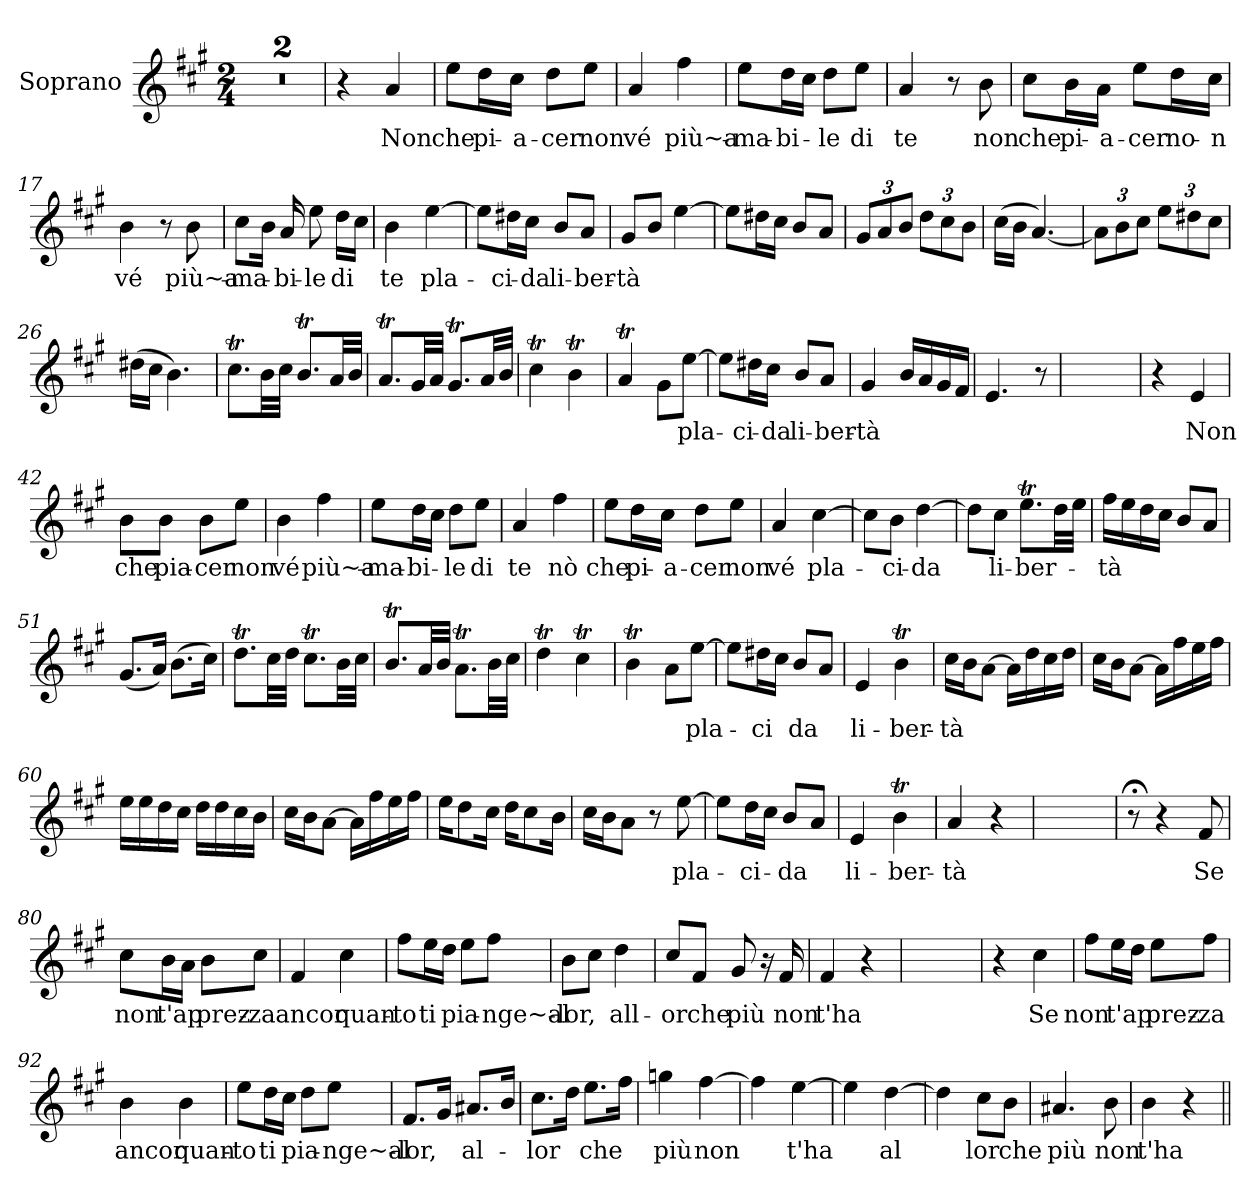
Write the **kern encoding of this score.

**kern	**text	**dynam
*part1	*part1	*part1
*staff1	*staff1	*staff1
*I"Soprano	*	*
*I'S.	*	*
*clefG2	*	*
*k[f#c#g#]	*	*
*M2/4	*	*
=	=	=
2r	.	Allegro
=1	=1	=1
2ryy	.	.
=11	=11	=11
4r	.	.
4a	Non	.
=12	=12	=12
8eeL	che	.
16ddL	pi-	.
16cc#JJ	-a-	.
8ddL	-cer	.
8eeJ	non	.
=13	=13	=13
4a	vé	.
4ff#	più~a-	.
=14	=14	=14
8eeL	-ma-	.
16ddL	-bi-	.
16cc#JJ	.	.
8ddL	-le	.
8eeJ	di	.
=15	=15	=15
4a	te	.
8r	.	.
8b	non	.
!!LO:LB:g=z
=16	=16	=16
8cc#L	che	.
16bL	pi-	.
16aJJ	-a-	.
8eeL	-cer	.
16ddL	no-	.
16cc#JJ	-n	.
=17	=17	=17
4b	vé	.
8r	.	.
8b	più~a-	.
=18	=18	=18
8cc#L	-ma-	.
16bJk	.	.
16a	-bi-	.
8ee	-le	.
16ddLL	di	.
16cc#JJ	.	.
=19	=19	=19
4b	te	.
[4ee	pla-	.
=20	=20	=20
8eeL]	.	.
16dd#XL	-ci-	.
16cc#JJ	-da	.
8bL	li-	.
8aJ	-ber-	.
=21	=21	=21
8g#L	-tà	.
8bJ	.	.
[4ee	.	.
=22	=22	=22
8eeL]	.	.
16dd#XL	.	.
16cc#JJ	.	.
8bL	.	.
8aJ	.	.
!!LO:LB:g=z
=23	=23	=23
12g#L	.	.
12a	.	.
12bJ	.	.
12ddL	.	.
12cc#	.	.
12bJ	.	.
=24	=24	=24
(16cc#LL	.	.
16bJJ	.	.
[4.a)	.	.
=25	=25	=25
12aL]	.	.
12b	.	.
12cc#J	.	.
12eeL	.	.
12dd#X	.	.
12cc#J	.	.
=26	=26	=26
(16dd#XLL	.	.
16cc#JJ	.	.
4.b)	.	.
=27	=27	=27
8.cc#tL	.	.
32bLL	.	.
32cc#JJJ	.	.
8.bTL	.	.
32aLL	.	.
32bJJJ	.	.
=28	=28	=28
8.aTL	.	.
32g#LL	.	.
32aJJJ	.	.
8.g#tL	.	.
32aLL	.	.
32bJJJ	.	.
!!LO:LB:g=z
=29	=29	=29
4cc#t	.	.
4bT	.	.
=30	=30	=30
4aT	.	.
8g#L	.	.
[8eeJ	pla-	.
=31	=31	=31
8eeL]	.	.
16dd#XL	-ci-	.
16cc#JJ	-da	.
8bL	li-	.
8aJ	-ber-	.
=32	=32	=32
4g#	-tà	.
16bLL	.	.
16a	.	.
16g#	.	.
16f#JJ	.	.
=33	=33	=33
4.e	.	.
8r	.	.
=34	=34	=34
2ryy	.	.
=41	=41	=41
4r	.	.
4e	Non	.
!!LO:LB:g=z
=42	=42	=42
8bL	che	.
8bJ	pia-	.
8bL	-cer	.
8eeJ	non	.
=43	=43	=43
4b	vé	.
4ff#	più~a-	.
=44	=44	=44
8eeL	-ma-	.
16ddL	-bi-	.
16cc#JJ	.	.
8ddL	-le	.
8eeJ	di	.
=45	=45	=45
4a	te	.
4ff#	nò	.
=46	=46	=46
8eeL	che	.
16ddL	pi-	.
16cc#JJ	-a-	.
8ddL	-cer	.
8eeJ	non	.
=47	=47	=47
4a	vé	.
[4cc#	pla-	.
=48	=48	=48
8cc#L]	.	.
8bJ	-ci-	.
[4dd	-da	.
!!LO:LB:g=z
=49	=49	=49
8ddL]	.	.
8cc#J	li-	.
8.eeTL	-ber-	.
32ddLL	.	.
32eeJJJ	.	.
=50	=50	=50
16ff#LL	-tà	.
16ee	.	.
16dd	.	.
16cc#JJ	.	.
8bL	.	.
8aJ	.	.
=51	=51	=51
(8.g#L	.	.
16aJk)	.	.
(8.bL	.	.
16cc#Jk)	.	.
=52	=52	=52
8.ddTL	.	.
32cc#LL	.	.
32ddJJJ	.	.
8.cc#tL	.	.
32bLL	.	.
32cc#JJJ	.	.
=53	=53	=53
8.bTL	.	.
32aLL	.	.
32bJJJ	.	.
8.aTL	.	.
32bLL	.	.
32cc#JJJ	.	.
=54	=54	=54
4ddT	.	.
4cc#t	.	.
!!LO:LB:g=z
=55	=55	=55
4bT	.	.
8aL	.	.
[8eeJ	pla-	.
=56	=56	=56
8eeL]	.	.
16dd#XL	-ci	.
16cc#JJ	.	.
8bL	da	.
8aJ	.	.
=57	=57	=57
4e	li-	.
4bT	-ber-	.
=58	=58	=58
16cc#LL	-tà	.
16bJ	.	.
[8aJ	.	.
16aLL]	.	.
16dd	.	.
16cc#	.	.
16ddJJ	.	.
=59	=59	=59
16cc#LL	.	.
16bJ	.	.
[8aJ	.	.
16aLL]	.	.
16ff#	.	.
16ee	.	.
16ff#JJ	.	.
=60	=60	=60
16eeLL	.	.
16ee	.	.
16dd	.	.
16cc#JJ	.	.
16ddLL	.	.
16dd	.	.
16cc#	.	.
16bJJ	.	.
!!LO:LB:g=z
=61	=61	=61
16cc#LL	.	.
16bJ	.	.
[8aJ	.	.
16aLL]	.	.
16ff#	.	.
16ee	.	.
16ff#JJ	.	.
=62	=62	=62
16eeKL	.	.
8dd	.	.
16cc#Jk	.	.
16ddKL	.	.
8cc#	.	.
16bJk	.	.
=63	=63	=63
16cc#LL	.	.
16bJ	.	.
8aJ	.	.
8r	.	.
[8ee	pla-	.
=64	=64	=64
8eeL]	.	.
16ddL	-ci-	.
16cc#JJ	.	.
8bL	-da	.
8aJ	.	.
=65	=65	=65
4e	li-	.
4bT	-ber-	.
=66	=66	=66
4a	-tà	.
4r	.	.
=67	=67	=67
2ryy	.	.
!!LO:LB:g=z
=79	=79	=79
8r;<	.	.
4r	.	.
8f#	Se	.
=80	=80	=80
8cc#L	non	.
16bL	t'ap	.
16aJJ	.	.
8bL	prez-	.
8cc#J	-za	.
=81	=81	=81
4f#	ancor	.
4cc#	quan-	.
=82	=82	=82
8ff#L	-to	.
16eeL	ti	.
16ddJJ	.	.
8eeL	pia-	.
8ff#J	-nge~al-	.
=83	=83	=83
8bL	-lor,	.
8cc#J	.	.
4dd	all-	.
=84	=84	=84
8cc#L	-or	.
8f#J	che	.
8g#	più	.
16r	.	.
16f#	non	.
!!LO:LB:g=z
=85	=85	=85
4f#	t'ha	.
4r	.	.
=86	=86	=86
2ryy	.	.
=90	=90	=90
4r	.	.
4cc#	Se	.
=91	=91	=91
8ff#L	non	.
16eeL	t'ap	.
16ddJJ	.	.
8eeL	prez-	.
8ff#J	-za	.
=92	=92	=92
4b	ancor	.
4b	quan-	.
=93	=93	=93
8eeL	-to	.
16ddL	ti	.
16cc#JJ	.	.
8ddL	pia-	.
8eeJ	-nge~al-	.
=94	=94	=94
8.f#L	-lor,	.
16g#Jk	.	.
8.a#XL	al-	.
16bJk	.	.
!!LO:PB:g=z
=95	=95	=95
8.cc#L	-lor	.
16ddJk	.	.
8.eeL	che	.
16ff#Jk	.	.
=96	=96	=96
4ggn	più	.
[4ff#	non	.
=97	=97	=97
4ff#]	.	.
[4ee	t'ha	.
=98	=98	=98
4ee]	.	.
[4dd	al	.
=99	=99	=99
4dd]	.	.
8cc#L	lor	.
8bJ	che	.
=100	=100	=100
4.a#X	più	.
8b	non	.
=101	=101	=101
4b	t'ha	.
4r	.	.
=||	=||	=||
*-	*-	*-
